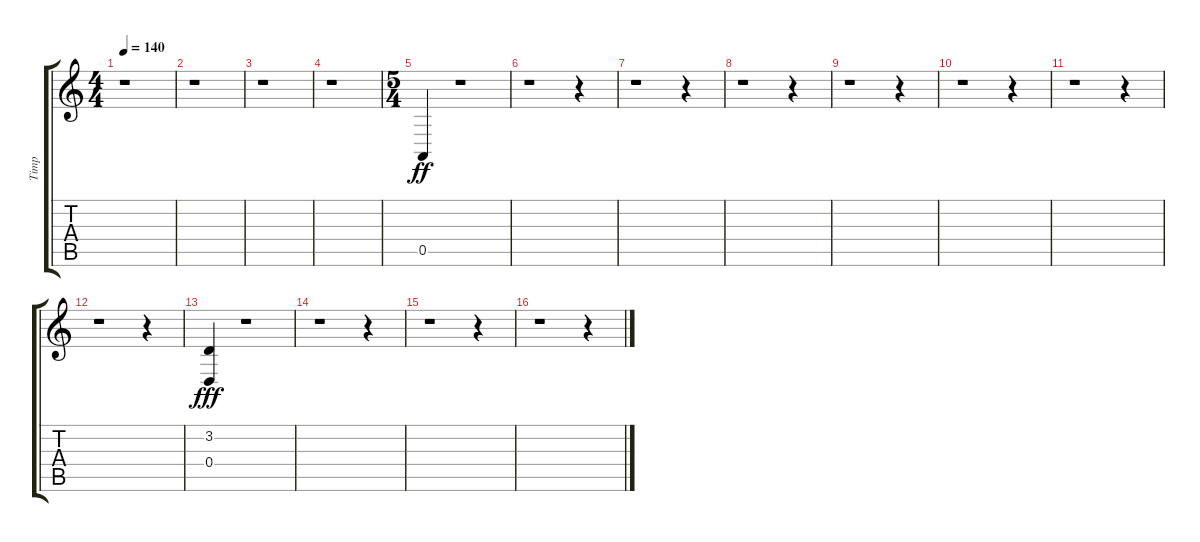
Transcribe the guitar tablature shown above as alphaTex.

\track ("Timp" "Timp") {instrument timpani}
\staff {score tabs}
\tuning (E4 B3 G3 D3 A2 E2) {hide}
\ts (4 4)
\tempo 140
\clef g2
\ks c
r.1{dy ff} |
r.1 |
r.1 |
r.1 |
\ts (5 4)
0.5.4 r.1 |
r.1 r.4 |
r.1 r.4 |
r.1 r.4 |
r.1 r.4 |
r.1 r.4 |
r.1 r.4 |
r.1 r.4 |
(3.2 0.4).4{dy fff} r.1 |
r.1 r.4 |
r.1 r.4 |
r.1 r.4
